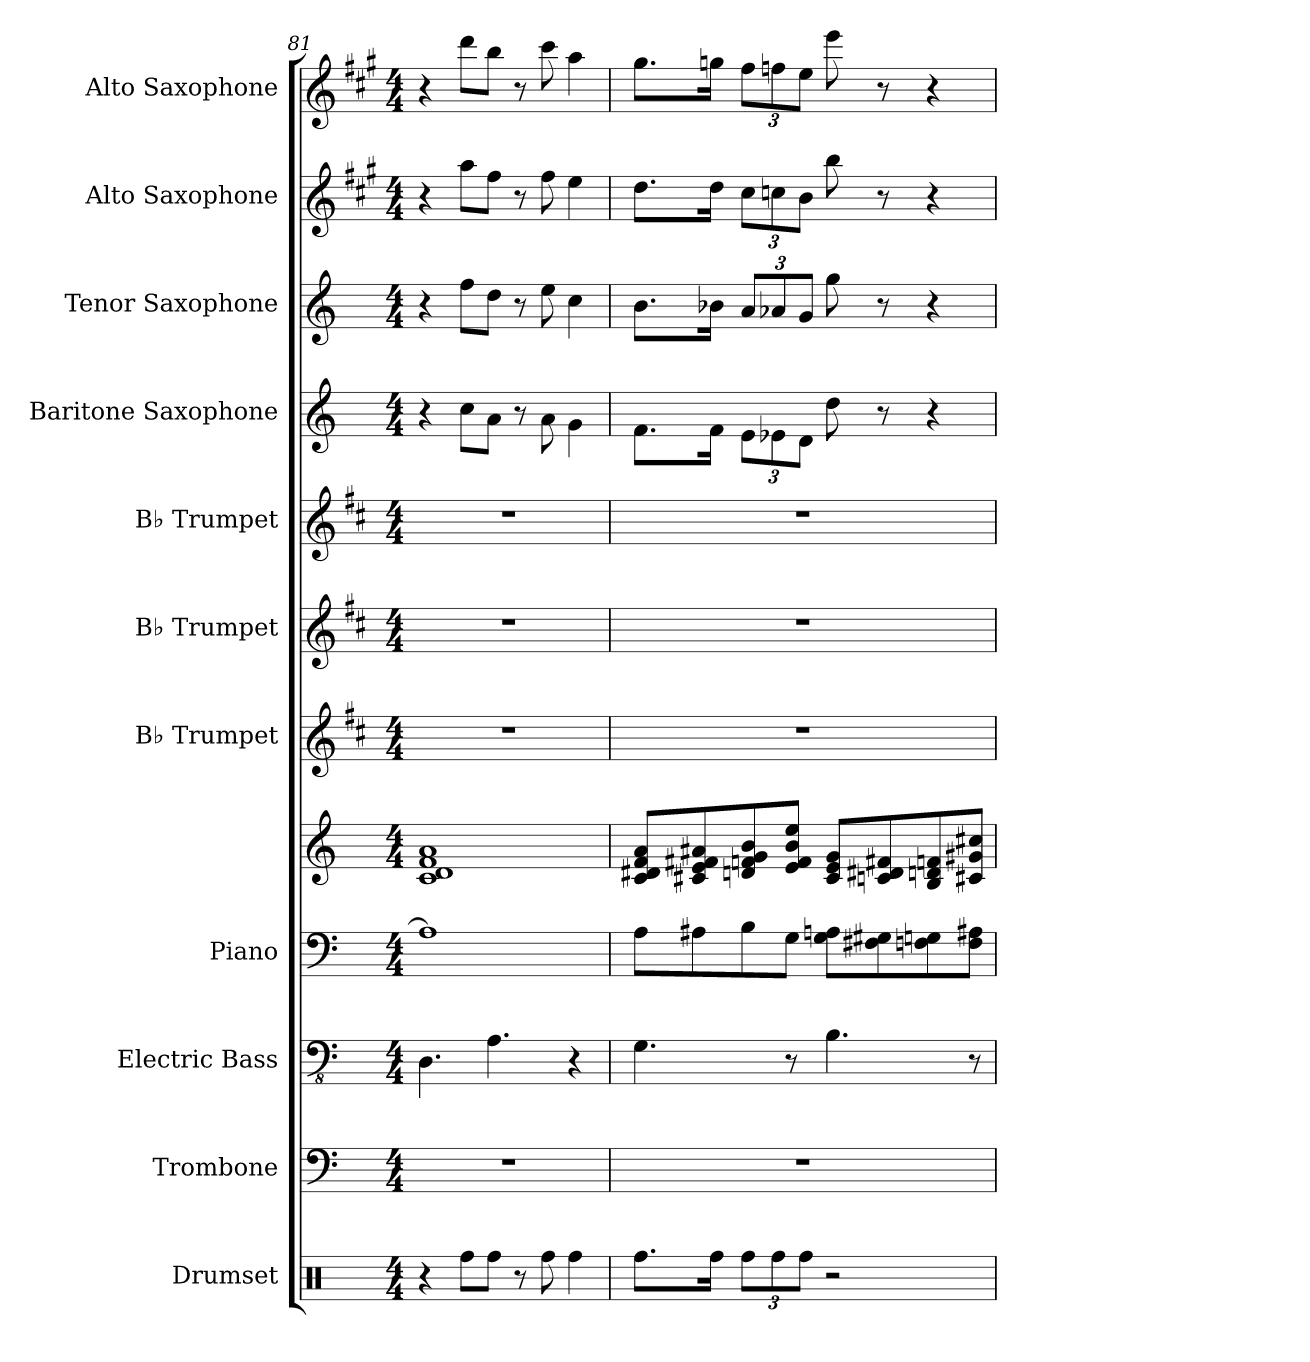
**kern	**kern	**kern	**kern	**kern	**kern	**kern	**kern	**kern	**kern	**kern	**kern
*part11	*part10	*part9	*part8	*part8	*part7	*part6	*part5	*part4	*part3	*part2	*part1
*staff12	*staff11	*staff10	*staff9	*staff8	*staff7	*staff6	*staff5	*staff4	*staff3	*staff2	*staff1
*I"Drumset	*I"Trombone	*I"Electric Bass	*I"Piano	*	*I"B♭ Trumpet	*I"B♭ Trumpet	*I"B♭ Trumpet	*I"Baritone Saxophone	*I"Tenor Saxophone	*I"Alto Saxophone	*I"Alto Saxophone
*I'Drs.	*I'Trb.	*I'El. B.	*I'Pno.	*	*I'B♭ Tpt.	*I'B♭ Tpt.	*I'B♭ Tpt.	*I'Bar. Sax.	*I'T. Sax.	*I'A. Sax.	*I'A. Sax.
*clefX	*clefF4	*clefFv4	*clefF4	*clefG2	*clefG2	*clefG2	*clefG2	*clefG2	*clefG2	*clefG2	*clefG2
*	*	*	*	*	*ITrd1c2	*ITrd1c2	*ITrd1c2	*ITrd12c21	*ITrd8c14	*ITrd5c9	*ITrd5c9
*k[]	*k[]	*k[]	*k[]	*k[]	*k[]	*k[]	*k[]	*k[]	*k[]	*k[]	*k[]
*M4/4	*M4/4	*M4/4	*M4/4	*M4/4	*M4/4	*M4/4	*M4/4	*M4/4	*M4/4	*M4/4	*M4/4
=81	=81	=81	=81	=81	=81	=81	=81	=81	=81	=81	=81
4r	1r	4.DD\	1A]	1c 1d 1f 1a	1r	1r	1r	4r	4r	4r	4r
8Rff\L	.	.	.	.	.	.	.	8c\L	8f\L	8cc\L	8ff\L
8Rff\J	.	4.AA\	.	.	.	.	.	8A\J	8d\J	8a\J	8dd\J
8r	.	.	.	.	.	.	.	8r	8r	8r	8r
8Rff\	.	.	.	.	.	.	.	8A\	8e\	8a\	8ee\
4Rff\	.	4r	.	.	.	.	.	4G\	4c\	4g\	4cc\
!!LO:PB:g=z
=82	=82	=82	=82	=82	=82	=82	=82	=82	=82	=82	=82
8.Rff\L	1r	4.GG\	8A\L	8c/ 8d#X/ 8f/ 8a/L	1r	1r	1r	8.F\L	8.B\L	8.f\L	8.b\L
.	.	.	8A#X\	8c#X/ 8e/ 8f#X/ 8a#X/	.	.	.	.	.	.	.
16Rff\Jk	.	.	.	.	.	.	.	16F\Jk	16B-X\Jk	16f\Jk	16b-X\Jk
*Xbrackettup	*	*	*	*	*	*	*	*Xbrackettup	*Xbrackettup	*Xbrackettup	*Xbrackettup
12Rff\L	.	.	8B\	8dn/ 8fn/ 8g/ 8b/	.	.	.	12E\L	12A/L	12e\L	12a\L
12Rff\	.	.	.	.	.	.	.	12E-X\	12A-X/	12e-X\	12a-X\
.	.	8r	8G\J	8e/ 8f/ 8b/ 8ee/J	.	.	.	.	.	.	.
12Rff\J	.	.	.	.	.	.	.	12D\J	12G/J	12d\J	12g\J
2r	.	4.BB\	8G\ 8An\L	8c#/ 8e/ 8g/L	.	.	.	8d\	8g\	8dd\	8gg\
.	.	.	8F#X\ 8G#X\	8cn/ 8d#X/ 8f#X/	.	.	.	8r	8r	8r	8r
.	.	.	8Fn\ 8Gn\	8B/ 8dn/ 8fn/	.	.	.	4r	4r	4r	4r
.	.	8r	8F\ 8A#X\J	8c#X/ 8g#X/ 8cc#X/J	.	.	.	.	.	.	.
=	=	=	=	=	=	=	=	=	=	=	=
*-	*-	*-	*-	*-	*-	*-	*-	*-	*-	*-	*-
